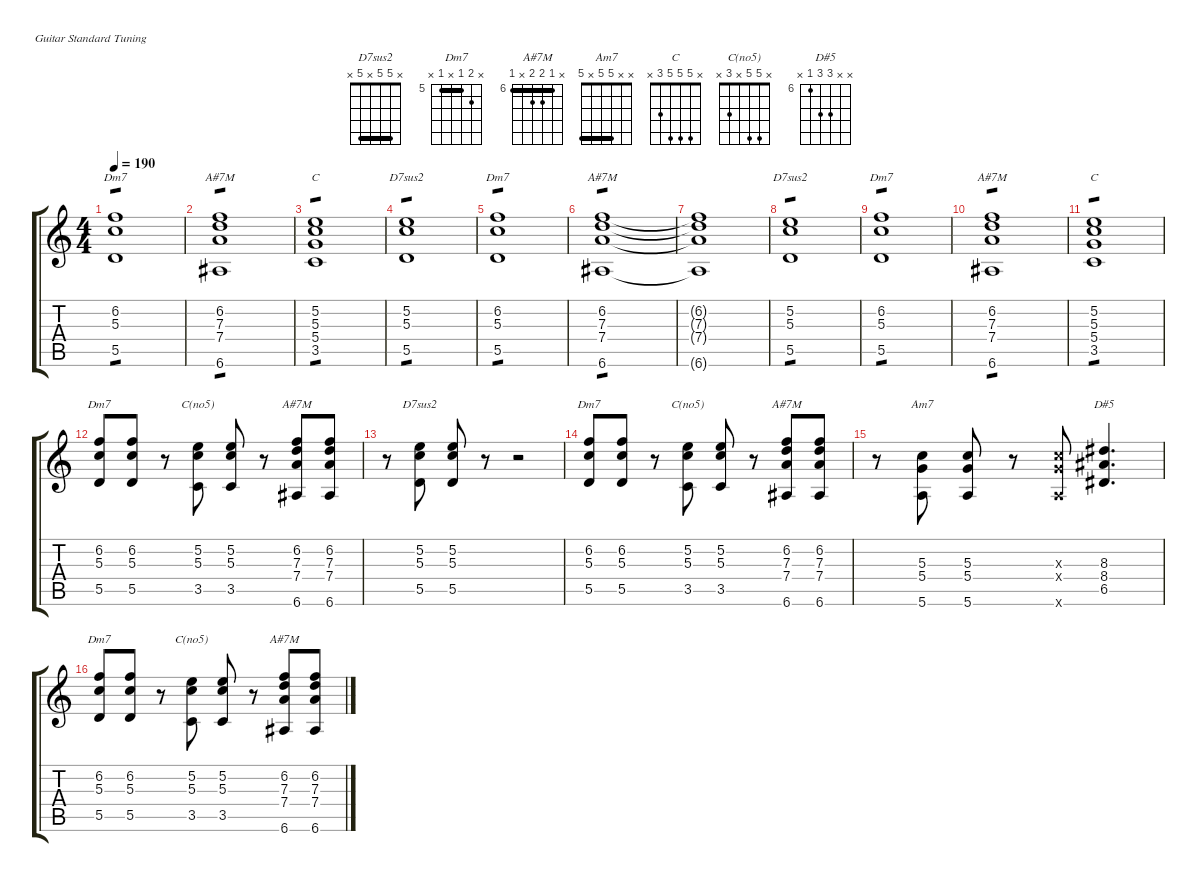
\defaultSystemsLayout 4
\hideDynamics
\bracketExtendMode groupsimilarinstruments
\singleTrackTrackNamePolicy hidden
\track ("Rhythm" "S-Gt") {defaultSystemsLayout 4 instrument acousticguitarsteel}
\staff {score tabs}
\tuning (E4 B3 G3 D3 A2 E2)
\chord ("D7sus2" x 5 5 x 5 x) {showfingering false barre (5 5)}
\chord ("Dm7" x 6 5 x 5 x) {firstfret 5 showfingering false barre 5}
\chord ("A#7M" x 6 7 7 x 6) {firstfret 6 showfingering false barre 6}
\chord ("Am7" x x 5 5 x 5) {showfingering false barre (5 5)}
\chord ("C" x 5 5 5 3 x) {showfingering false}
\chord ("C(no5)" x 5 5 x 3 x) {showfingering false}
\chord ("D#5" x x 8 8 6 x) {firstfret 6 showfingering false}
\ts (4 4)
\tempo 190
\clef g2
\ks c
(5.5 5.3 6.2).1{ch "Dm7" tp 1 dy mf beam Up} |
(7.3 6.2 6.6{acc #} 7.4).1{ch "A#7M" tp 1 beam Up} |
(3.5 5.4 5.3 5.2).1{ch "C" tp 1 beam Up} |
(5.5 5.3 5.2).1{ch "D7sus2" tp 1 beam Up} |
(5.5 5.3 6.2).1{ch "Dm7" tp 1 beam Up} |
(7.3 6.2 6.6{acc #} 7.4).1{ch "A#7M" tp 1 beam Up} |
(6.6{t acc #} 7.4{t} 7.3{t} 6.2{t}).1{beam Up} |
(5.5 5.3 5.2).1{ch "D7sus2" tp 1 beam Up} |
(5.5 5.3 6.2).1{ch "Dm7" tp 1 beam Up} |
(7.3 6.2 6.6{acc #} 7.4).1{ch "A#7M" tp 1 beam Up} |
(3.5 5.4 5.3 5.2).1{ch "C" tp 1 beam Up} |
(5.5 5.3 6.2).8{ch "Dm7" beam Up} (5.5 5.3 6.2).8{beam Up} r.8{beam Down} (3.5 5.3 5.2).8{ch "C(no5)" beam Up} (3.5 5.3 5.2).8{beam Up} r.8{beam Down} (7.3 6.2 6.6{acc #} 7.4).8{ch "A#7M" beam Up} (7.3 6.2 6.6{acc #} 7.4).8{beam Up} |
r.8{beam Down} (5.5 5.3 5.2).8{ch "D7sus2" beam Up} (5.5 5.3 5.2).8{beam Up} r.8{beam Down} r.2{beam Down} |
(5.5 5.3 6.2).8{ch "Dm7" beam Up} (5.5 5.3 6.2).8{beam Up} r.8{beam Down} (3.5 5.3 5.2).8{ch "C(no5)" beam Up} (3.5 5.3 5.2).8{beam Up} r.8{beam Down} (7.3 6.2 6.6{acc #} 7.4).8{ch "A#7M" beam Up} (7.3 6.2 6.6{acc #} 7.4).8{beam Up} |
r.8{beam Down} (5.3 5.6 5.4).8{ch "Am7" beam Up} (5.3 5.4 5.6).8{beam Up} r.8{beam Down} (5.3{x} 5.4{x} 5.6{x}).8{beam Up} (6.5{acc #} 8.4{acc #} 8.3{acc #}).4{d ch "D#5" beam Up} |
(5.5 5.3 6.2).8{ch "Dm7" beam Up} (5.5 5.3 6.2).8{beam Up} r.8{beam Down} (3.5 5.3 5.2).8{ch "C(no5)" beam Up} (3.5 5.3 5.2).8{beam Up} r.8{beam Down} (7.3 6.2 6.6{acc #} 7.4).8{ch "A#7M" beam Up} (7.3 6.2 6.6{acc #} 7.4).8{beam Up}
